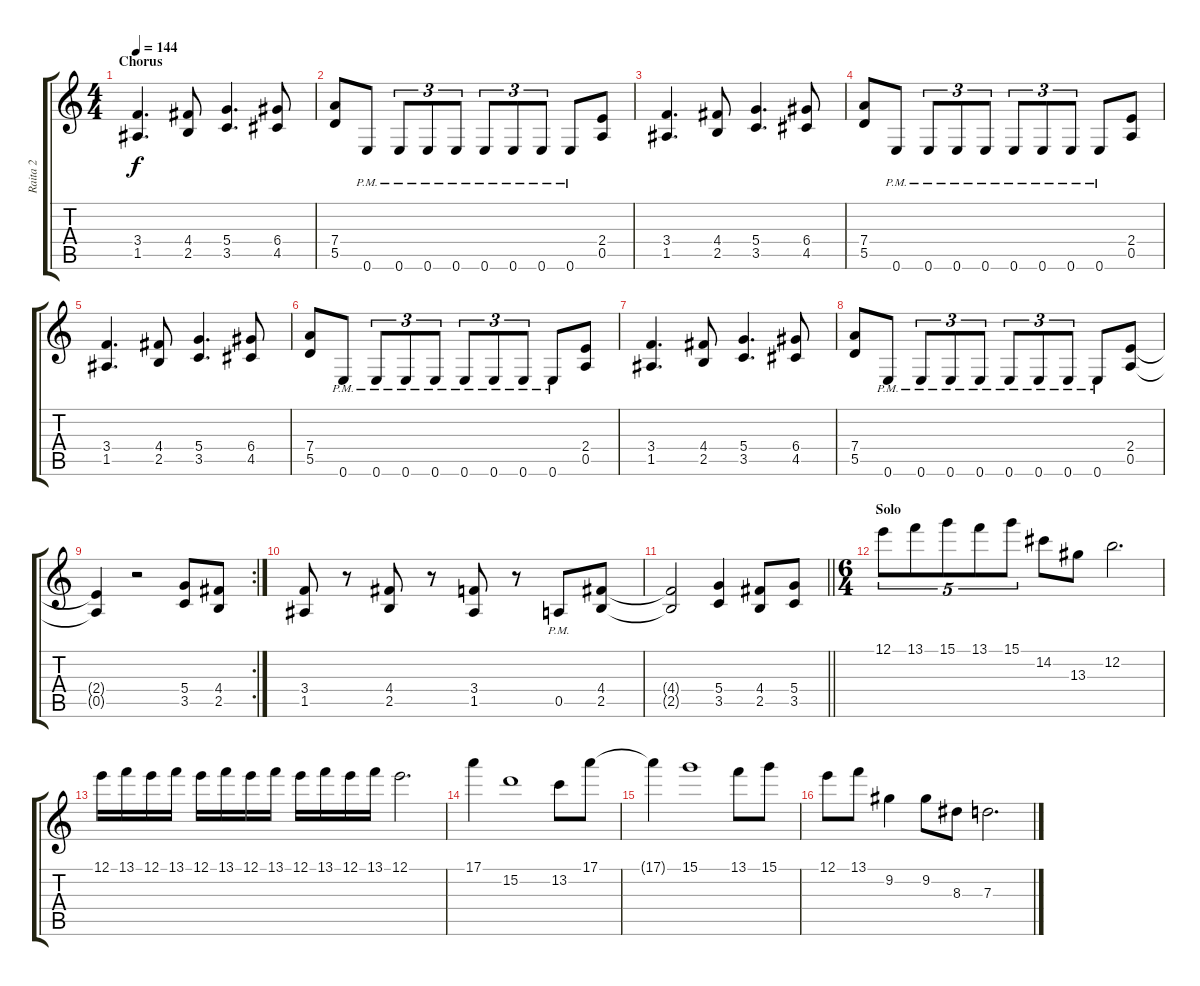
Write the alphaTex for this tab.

\track ("Raita 2" "Raita 2") {instrument distortionguitar}
\staff {score tabs}
\tuning (E4 B3 G3 D3 A2 E2) {hide}
\ts (4 4)
\section ("" "Chorus")
\tempo 144
\clef g2
\ks c
(3.4 1.5).4{d dy f} (4.4 2.5).8 (5.4 3.5).4{d} (6.4 4.5).8 |
(7.4 5.5).8 0.6{pm}.8 0.6{pm}.8{tu (3 2)} 0.6{pm}.8{tu (3 2)} 0.6{pm}.8{tu (3 2)} 0.6{pm}.8{tu (3 2)} 0.6{pm}.8{tu (3 2)} 0.6{pm}.8{tu (3 2)} 0.6{pm}.8 (2.4 0.5).8 |
(3.4 1.5).4{d} (4.4 2.5).8 (5.4 3.5).4{d} (6.4 4.5).8 |
(7.4 5.5).8 0.6{pm}.8 0.6{pm}.8{tu (3 2)} 0.6{pm}.8{tu (3 2)} 0.6{pm}.8{tu (3 2)} 0.6{pm}.8{tu (3 2)} 0.6{pm}.8{tu (3 2)} 0.6{pm}.8{tu (3 2)} 0.6{pm}.8 (2.4 0.5).8 |
(3.4 1.5).4{d} (4.4 2.5).8 (5.4 3.5).4{d} (6.4 4.5).8 |
(7.4 5.5).8 0.6{pm}.8 0.6{pm}.8{tu (3 2)} 0.6{pm}.8{tu (3 2)} 0.6{pm}.8{tu (3 2)} 0.6{pm}.8{tu (3 2)} 0.6{pm}.8{tu (3 2)} 0.6{pm}.8{tu (3 2)} 0.6{pm}.8 (2.4 0.5).8 |
(3.4 1.5).4{d} (4.4 2.5).8 (5.4 3.5).4{d} (6.4 4.5).8 |
(7.4 5.5).8 0.6{pm}.8 0.6{pm}.8{tu (3 2)} 0.6{pm}.8{tu (3 2)} 0.6{pm}.8{tu (3 2)} 0.6{pm}.8{tu (3 2)} 0.6{pm}.8{tu (3 2)} 0.6{pm}.8{tu (3 2)} 0.6{pm}.8 (2.4 0.5).8 |
\rc 2
(2.4{t} 0.5{t}).4 r.2 (5.4 3.5).8 (4.4 2.5).8 |
(3.4 1.5).8 r.8 (4.4 2.5).8 r.8 (3.4 1.5).8 r.8 0.5{pm}.8 (4.4 2.5).8 |
\barLineRight lightlight
(4.4{t} 2.5{t}).2 (5.4 3.5).4 (4.4 2.5).8 (5.4 3.5).8 |
\ts (6 4)
\section ("" "Solo")
12.1.8{tu (5 4)} 13.1.8{tu (5 4)} 15.1.8{tu (5 4)} 13.1.8{tu (5 4)} 15.1.8{tu (5 4)} 14.2.8 13.3.8 12.2.2{d} |
12.1.16 13.1.16 12.1.16 13.1.16 12.1.16 13.1.16 12.1.16 13.1.16 12.1.16 13.1.16 12.1.16 13.1.16 12.1.2{d} |
17.1.4 15.2.1 13.2.8 17.1.8 |
17.1{t}.4 15.1.1 13.1.8 15.1.8 |
12.1.8 13.1.8 9.2.4 9.2.8 8.3.8 7.3.2{d}
